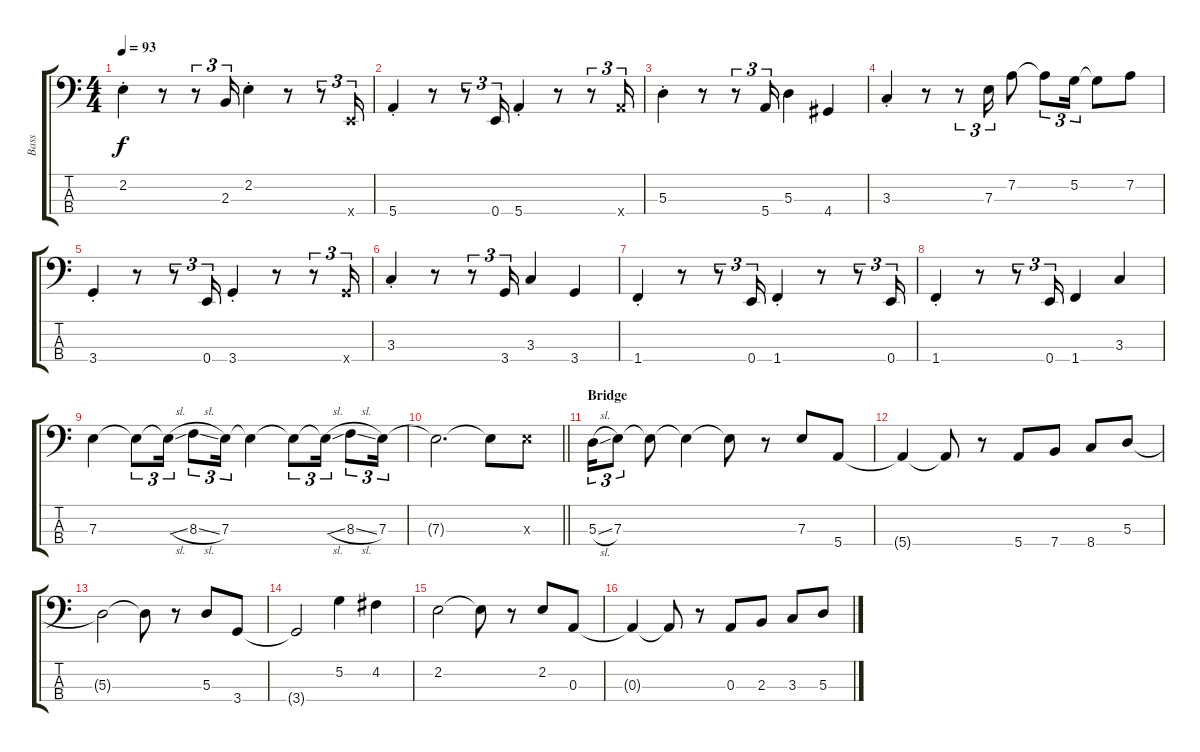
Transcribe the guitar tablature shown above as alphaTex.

\track ("Bass" "Bass") {instrument acousticbass bank 255}
\staff {score tabs}
\tuning (G2 D2 A1 E1) {hide}
\ts (4 4)
\tempo 93
\clef f4
\ks c
2.2{st}.4{dy f} r.8 r.8{tu (3 2)} 2.3.16{tu (3 2)} 2.2{st}.4 r.8 r.8{tu (3 2)} 0.4{x}.16{tu (3 2)} |
5.4{st}.4 r.8 r.8{tu (3 2)} 0.4.16{tu (3 2)} 5.4{st}.4 r.8 r.8{tu (3 2)} 5.4{x}.16{tu (3 2)} |
5.3{st}.4 r.8 r.8{tu (3 2)} 5.4.16{tu (3 2)} 5.3.4 4.4.4 |
3.3{st}.4 r.8 r.8{tu (3 2)} 7.3.16{tu (3 2)} 7.2.8 7.2{t}.8{tu (3 2)} 5.2.16{tu (3 2)} 5.2{t}.8 7.2.8 |
3.4{st}.4 r.8 r.8{tu (3 2)} 0.4.16{tu (3 2)} 3.4{st}.4 r.8 r.8{tu (3 2)} 3.4{x}.16{tu (3 2)} |
3.3{st}.4 r.8 r.8{tu (3 2)} 3.4.16{tu (3 2)} 3.3.4 3.4.4 |
1.4{st}.4 r.8 r.8{tu (3 2)} 0.4.16{tu (3 2)} 1.4{st}.4 r.8 r.8{tu (3 2)} 0.4.16{tu (3 2)} |
1.4{st}.4 r.8 r.8{tu (3 2)} 0.4.16{tu (3 2)} 1.4.4 3.3.4 |
7.3.4 7.3{t}.8{tu (3 2)} 7.3{sl t}.16{tu (3 2)} 8.3{sl}.8{tu (3 2)} 7.3.16{tu (3 2)} 7.3{t}.4 7.3{t}.8{tu (3 2)} 7.3{sl t}.16{tu (3 2)} 8.3{sl}.8{tu (3 2)} 7.3.16{tu (3 2)} |
\barLineRight lightlight
7.3{t}.2{d} 7.3{t}.8 7.3{x}.8 |
\section ("" "Bridge")
5.3{sl}.16{tu (3 2)} 7.3.8{tu (3 2)} 7.3{t}.8 7.3{t}.4 7.3{t}.8 r.8 7.3.8 5.4.8 |
5.4{t}.4 5.4{t}.8 r.8 5.4.8 7.4.8 8.4.8 5.3.8 |
5.3{t}.2 5.3{t}.8 r.8 5.3.8 3.4.8 |
3.4{t}.2 5.2.4 4.2.4 |
2.2.2 2.2{t}.8 r.8 2.2.8 0.3.8 |
0.3{t}.4 0.3{t}.8 r.8 0.3.8 2.3.8 3.3.8 5.3.8
